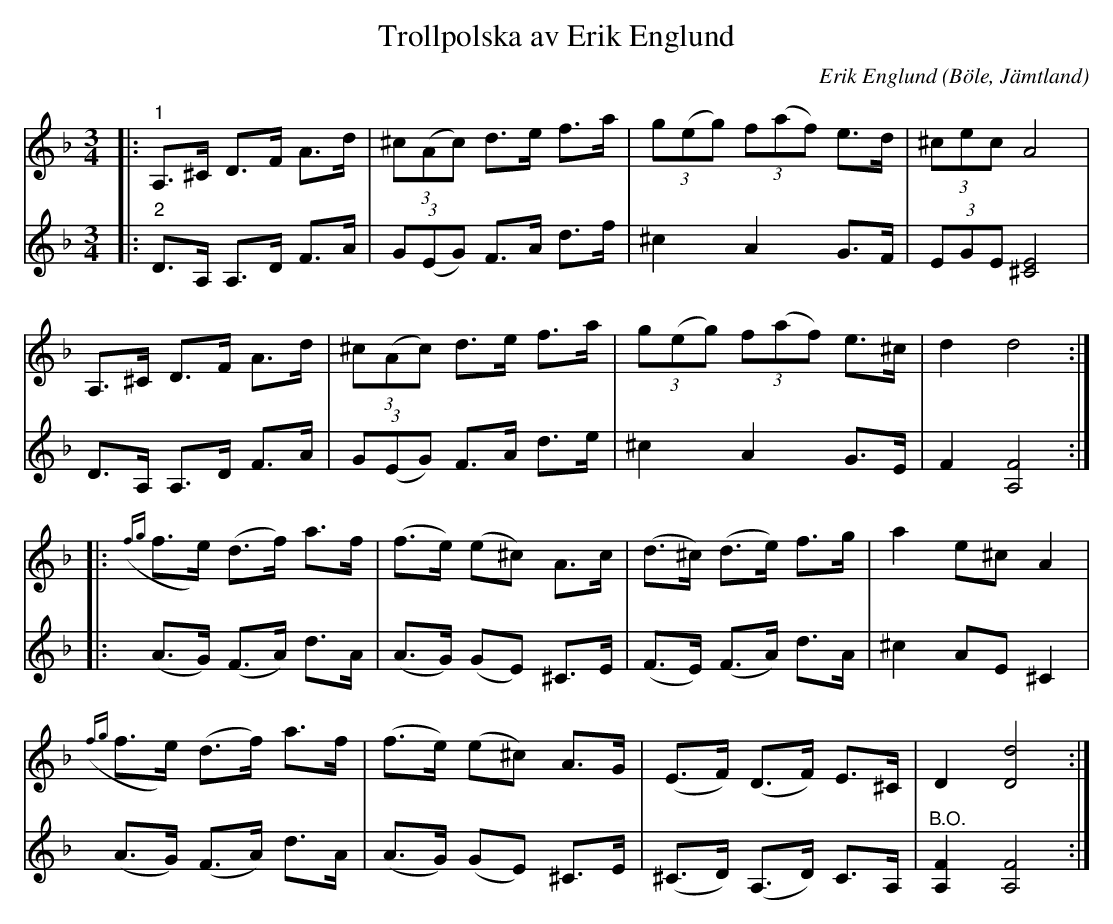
X:1
T:Trollpolska av Erik Englund
C:Erik Englund
O:Böle, Jämtland
L:1/8
M:3/4
K:Dm
V:1
|:"^1" A,>^C D>F A>d | (3^c(Ac) d>e f>a | (3g(eg) (3f(af) e>d | (3^cec A4 |
 A,>^C D>F A>d | (3^c(Ac) d>e f>a | (3g(eg) (3f(af) e>^c | d2 d4 :|
|:({fg} f>e) (d>f) a>f | (f>e) (e^c) A>c | (d>^c) (d>e) f>g | a2 e^c A2 |
({fg} f>e) (d>f) a>f | (f>e) (e^c) A>G | (E>F) (D>F) E>^C | D2 [Dd]4 :|
V:2
|:"^2" D>A, A,>D F>A | (3G(EG) F>A d>f | ^c2 A2 G>F | (3EGE [^CE]4 |
 D>A, A,>D F>A | (3G(EG) F>A d>e | ^c2 A2 G>E | F2 [A,F]4 :|
|: (A>G) (F>A) d>A | (A>G) (GE) ^C>E | (F>E) (F>A) d>A | ^c2 AE ^C2 |
 (A>G) (F>A) d>A | (A>G) (GE) ^C>E | (^C>D) (A,>D) C>A, | "^B.O." [A,F]2 [A,F]4  :|
